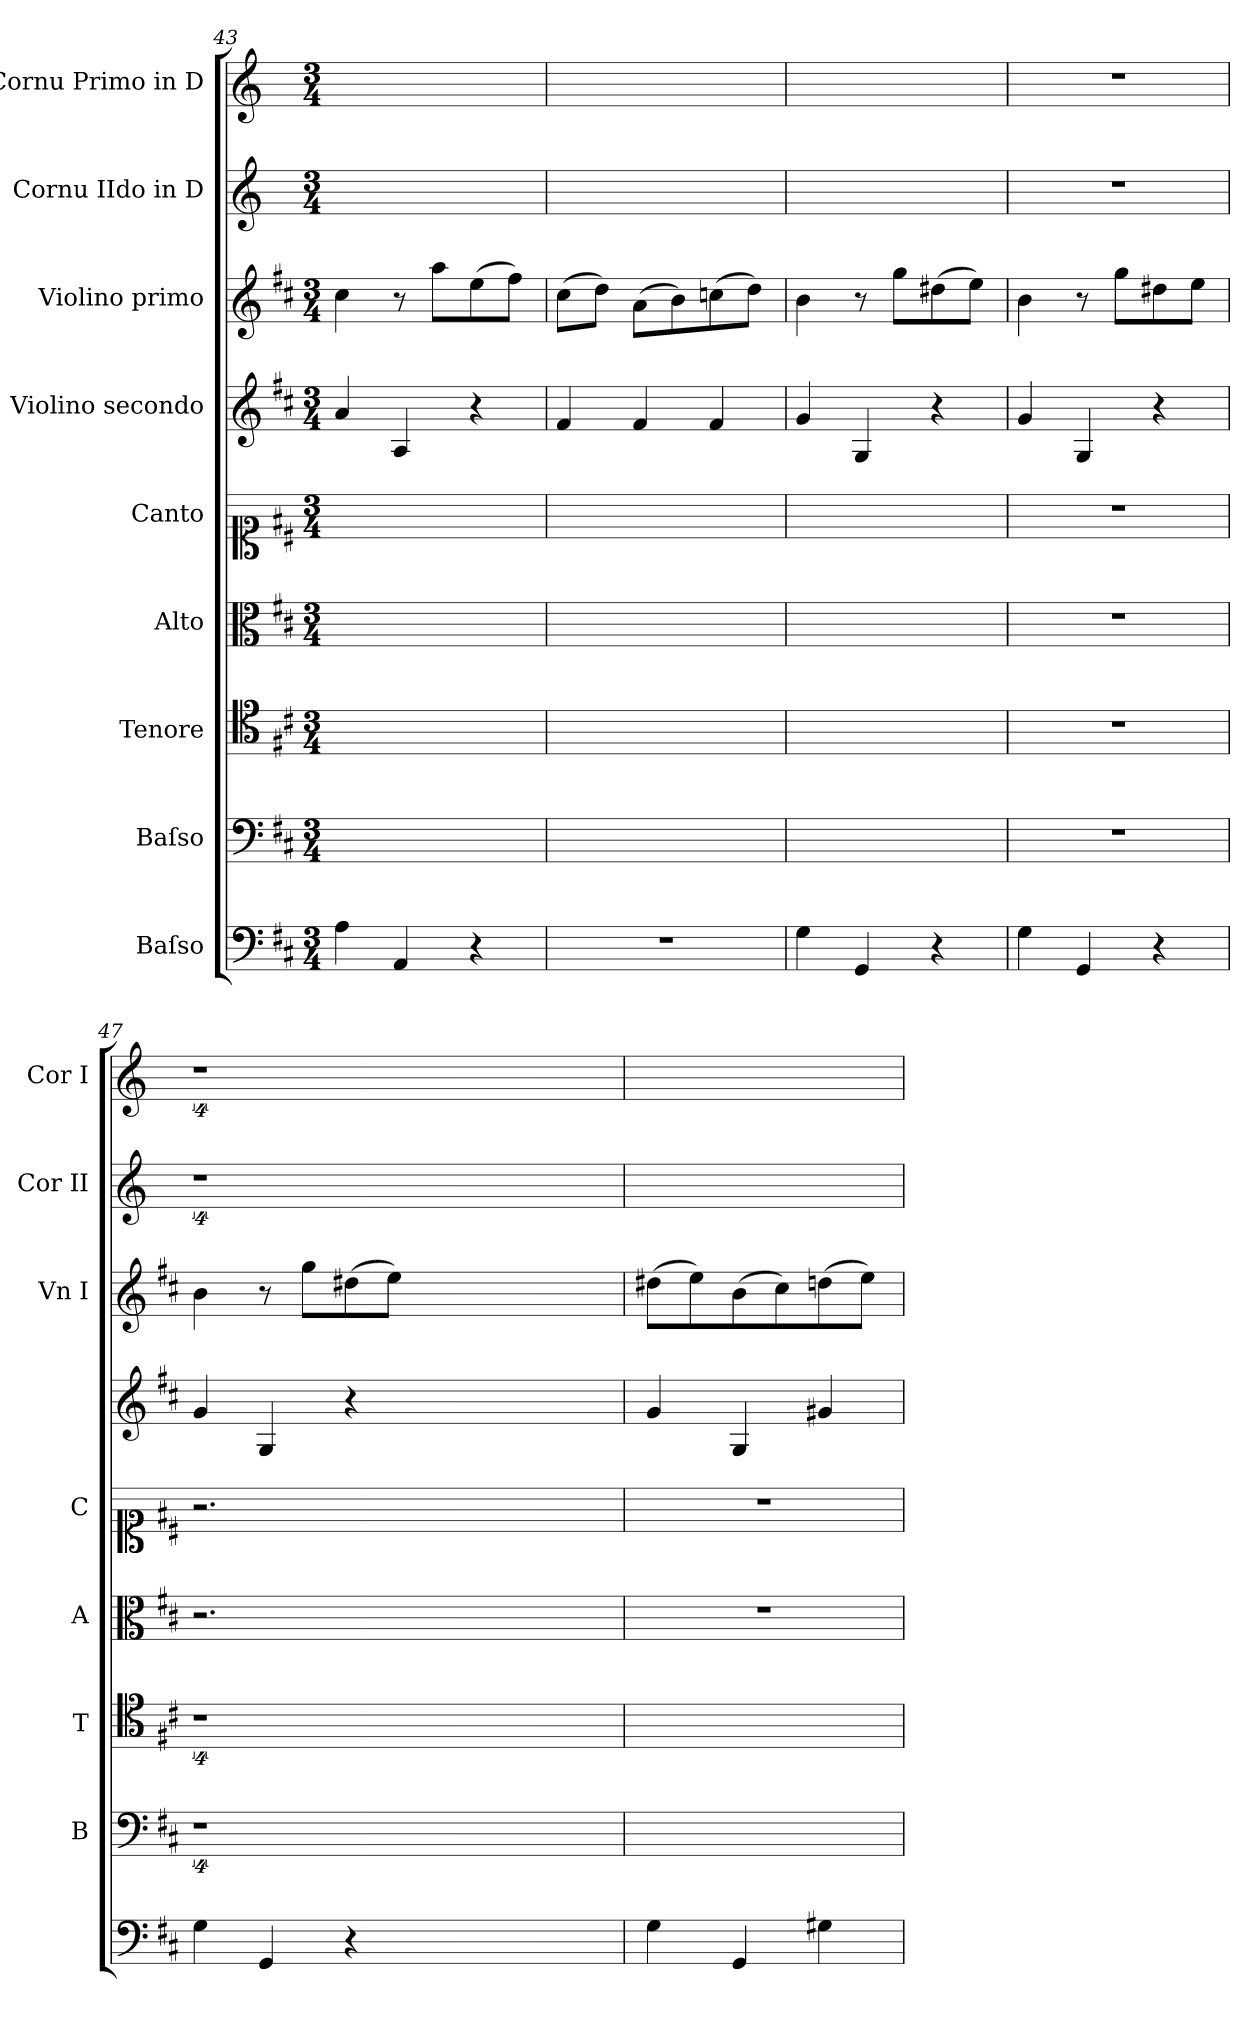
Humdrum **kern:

**kern	**kern	**kern	**kern	**kern	**kern	**kern	**dynam	**kern	**kern
*part9	*part8	*part7	*part6	*part5	*part4	*part3	*part3	*part2	*part1
*staff9	*staff8	*staff7	*staff6	*staff5	*staff4	*staff3	*staff3	*staff2	*staff1
*I"Baſso	*I"Baſso	*I"Tenore	*I"Alto	*I"Canto	*I"Violino secondo	*I"Violino primo	*	*I"Cornu IIdo in D	*I"Cornu Primo in D
*	*I'B	*I'T	*I'A	*I'C	*	*I'Vn I	*	*I'Cor II	*I'Cor I
*clefF4	*clefF4	*clefC4	*clefC3	*clefC1	*clefG2	*clefG2	*	*clefG2	*clefG2
*	*	*	*	*	*	*	*	*ITrd-1c-2	*ITrd-1c-2
*k[f#c#]	*k[f#c#]	*k[f#c#]	*k[f#c#]	*k[f#c#]	*k[f#c#]	*k[f#c#]	*	*k[f#c#]	*k[f#c#]
*M3/4	*M3/4	*M3/4	*M3/4	*M3/4	*M3/4	*M3/4	*	*M3/4	*M3/4
=43	=43	=43	=43	=43	=43	=43	=43	=43	=43
4A\	2.ryy	2.ryy	2.ryy	2.ryy	4a/	4cc#\	.	2.ryy	2.ryy
4AA/	.	.	.	.	4A/	8r	.	.	.
.	.	.	.	.	.	8aa\L	.	.	.
4r	.	.	.	.	4r	(8ee\	.	.	.
.	.	.	.	.	.	8ff#\J)	.	.	.
=44	=44	=44	=44	=44	=44	=44	=44	=44	=44
2.r	2.ryy	2.ryy	2.ryy	2.ryy	4f#/	(8cc#\L	.	2.ryy	2.ryy
.	.	.	.	.	.	8dd\J)	.	.	.
.	.	.	.	.	4f#/	(8a\L	.	.	.
.	.	.	.	.	.	8b\)	.	.	.
.	.	.	.	.	4f#/	(8ccn\	.	.	.
.	.	.	.	.	.	8dd\J)	.	.	.
=45	=45	=45	=45	=45	=45	=45	=45	=45	=45
4G\	2.ryy	2.ryy	2.ryy	2.ryy	4g/	4b\	.	2.ryy	2.ryy
4GG/	.	.	.	.	4G/	8r	.	.	.
.	.	.	.	.	.	8gg\L	pia.	.	.
4r	.	.	.	.	4r	(8dd#X\	.	.	.
.	.	.	.	.	.	8ee\J)	.	.	.
=46	=46	=46	=46	=46	=46	=46	=46	=46	=46
4G\	2.r	2.r	2.r	2.r	4g/	4b\	.	2.r	2.r
4GG/	.	.	.	.	4G/	8r	.	.	.
.	.	.	.	.	.	8gg\L	.	.	.
4r	.	.	.	.	4r	8dd#X\	.	.	.
.	.	.	.	.	.	8ee\J	.	.	.
=47	=47	=47	=47	=47	=47	=47	=47	=47	=47
4G\	4%9r	4%9r	2.r	2.r	4g/	4b\	.	4%9r	4%9r
4GG/	.	.	.	.	4G/	8r	.	.	.
.	.	.	.	.	.	8gg\L	.	.	.
4r	.	.	.	.	4r	(8dd#X\	.	.	.
.	.	.	.	.	.	8ee\J)	.	.	.
1.ryy	.	.	1.ryy	1.ryy	1.ryy	1.ryy	.	.	.
=48	=48	=48	=48	=48	=48	=48	=48	=48	=48
4G\	2.ryy	2.ryy	2.r	2.r	4g/	(8dd#X\L	.	2.ryy	2.ryy
.	.	.	.	.	.	8ee\)	.	.	.
4GG/	.	.	.	.	4G/	(8b\	.	.	.
.	.	.	.	.	.	8cc#\)	.	.	.
4G#X\	.	.	.	.	4g#X/	(8ddn\	.	.	.
.	.	.	.	.	.	8ee\J)	.	.	.
=	=	=	=	=	=	=	=	=	=
*-	*-	*-	*-	*-	*-	*-	*-	*-	*-
